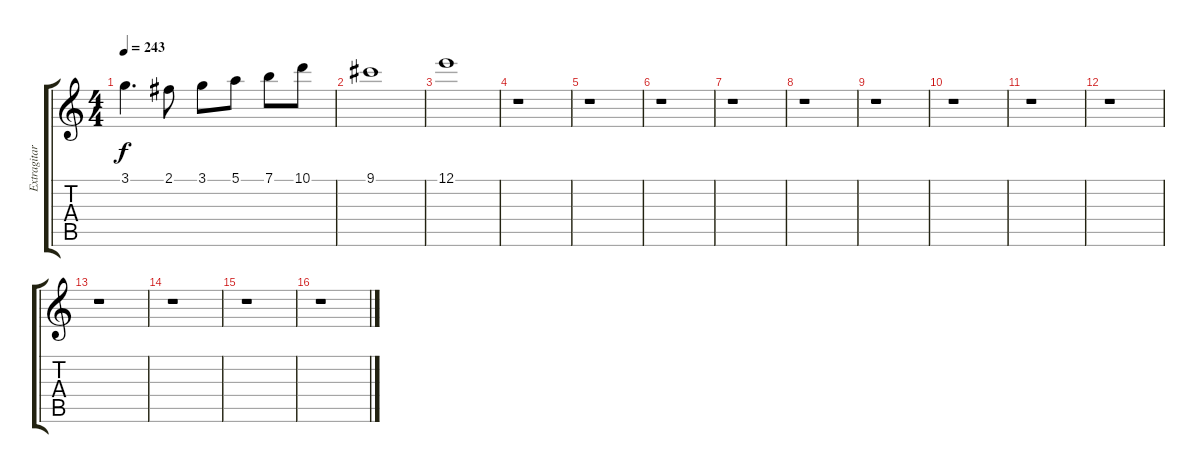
\track ("Extragitarr" "Extragitar") {instrument overdrivenguitar}
\staff {score tabs}
\tuning (E4 B3 G3 D3 A2 E2) {hide}
\ts (4 4)
\tempo 243
\clef g2
\ks c
3.1.4{d dy f} 2.1.8 3.1.8 5.1.8 7.1.8 10.1.8 |
9.1.1 |
12.1.1 |
r.1 |
r.1 |
r.1 |
r.1 |
r.1 |
r.1 |
r.1 |
r.1 |
r.1 |
r.1 |
r.1 |
r.1 |
r.1
